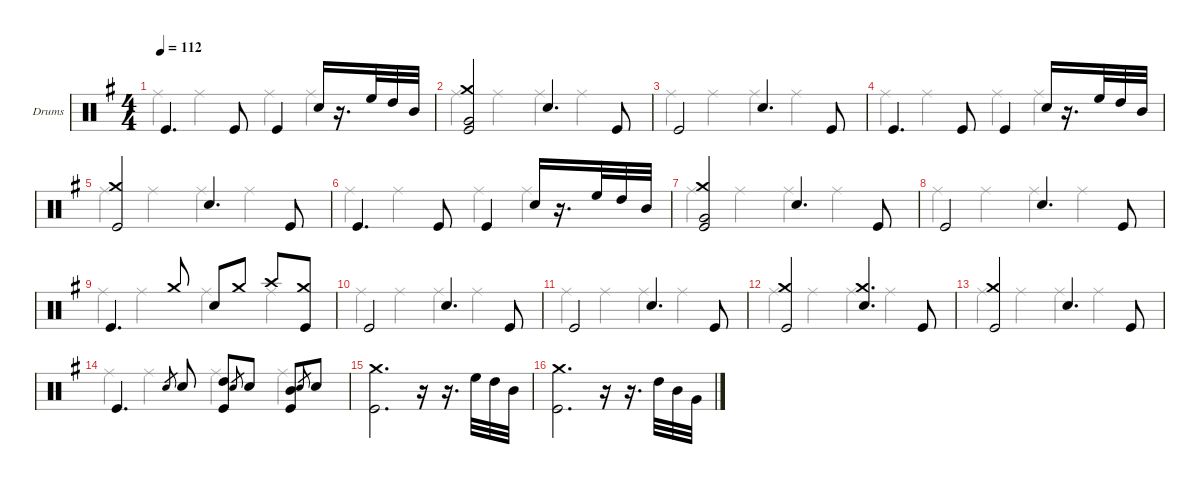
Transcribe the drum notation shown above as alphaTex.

\hideDynamics
\bracketExtendMode groupsimilarinstruments
\firstSystemTrackNameOrientation horizontal
\otherSystemsTrackNameOrientation horizontal
\track ("Drumkit" "Drums") {multiBarRest instrument percussion}
\staff {score}
\articulation defaults
\voice
\ts (4 4)
\tempo 112
\clef neutral
\ks eminor "Kick (hit)".4{d dy f} "Kick (hit)".8 "Kick (hit)".4 "Snare (hit) 2".16
r.16{d} "High Floor Tom (hit)".32 "High Tom (hit)".32 "Mid Tom (hit)".32 |
("Crash medium (hit)" "Very Low Tom (hit)" "Kick (hit)").2 "Snare (hit) 2".4{d} "Kick (hit)".8 |
"Kick (hit)".2 "Snare (hit) 2".4{d} "Kick (hit)".8 |
"Kick (hit)".4{d} "Kick (hit)".8 "Kick (hit)".4 "Snare (hit) 2".16 r.16{d} "High Floor Tom (hit)".32 "High Tom (hit)".32 "Mid Tom (hit)".32 |
("Crash medium (hit)" "Kick (hit)").2 "Snare (hit) 2".4{d} "Kick (hit)".8 |
"Kick (hit)".4{d} "Kick (hit)".8 "Kick (hit)".4 "Snare (hit) 2".16 r.16{d} "High Floor Tom (hit)".32 "High Tom (hit)".32 "Mid Tom (hit)".32 |
("Crash medium (hit)" "Very Low Tom (hit)" "Kick (hit)").2 "Snare (hit) 2".4{d} "Kick (hit)".8 |
"Kick (hit)".2 "Snare (hit) 2".4{d} "Kick (hit)".8 |
"Kick (hit)".4{d} "Crash medium (hit)".8 "Snare (hit) 2".8 "Crash medium (hit)".8 "Crash high (hit)".8 ("Crash medium (hit)" "Kick (hit)").8 |
"Kick (hit)".2 "Snare (hit) 2".4{d} "Kick (hit)".8 |
"Kick (hit)".2 "Snare (hit) 2".4{d} "Kick (hit)".8 |
("Crash medium (hit)" "Kick (hit)").2 ("Crash medium (hit)" "Snare (hit) 2").4{d} "Kick (hit)".8 |
("Crash medium (hit)" "Kick (hit)").2 "Snare (hit) 2".4{d} "Kick (hit)".8 |
"Kick (hit)".4{d} "Snare (hit) 2".8{gr dy mf} "Snare (hit) 2".8{dy f} ("High Tom (hit)" "Kick (hit)").8 "Snare (hit) 2".8{gr dy mf} "Snare (hit) 2".8{dy f} ("Mid Tom (hit)" "Kick (hit)").8 "Snare (hit) 2".8{gr dy mf} "Snare (hit) 2".8{dy f} |
("Crash medium (hit)" "Kick (hit)").2{d} r.16 r.16{d} "High Floor Tom (hit)".32 "High Tom (hit)".32 "Mid Tom (hit)".32 |
("Crash medium (hit)" "Kick (hit)").2{d} r.16 r.16{d} "High Tom (hit)".32 "Mid Tom (hit)".32 "Very Low Tom (hit)".32
\voice
\clef neutral
\ottava regular
\simile none
\ks eminor "Ride (middle)".4{dy f} "Ride (middle)".4 "Ride (middle)".4 "Ride (middle)".4
|
"Ride (middle)".4 "Ride (middle)".4 "Ride (middle)".4 "Ride (middle)".4 |
"Ride (middle)".4 "Ride (middle)".4 "Ride (middle)".4 "Ride (middle)".4 |
"Ride (middle)".4 "Ride (middle)".4 "Ride (middle)".4 "Ride (middle)".4 |
"Ride (middle)".4 "Ride (middle)".4 "Ride (middle)".4 "Ride (middle)".4 |
"Ride (middle)".4 "Ride (middle)".4 "Ride (middle)".4 "Ride (middle)".4 |
"Ride (middle)".4 "Ride (middle)".4 "Ride (middle)".4 "Ride (middle)".4 |
"Ride (middle)".4 "Ride (middle)".4 "Ride (middle)".4 "Ride (middle)".4 |
"Ride (middle)".4 "Ride (middle)".4 "Ride (middle)".4 "Ride (middle)".4 |
"Ride (middle)".4 "Ride (middle)".4 "Ride (middle)".4 "Ride (middle)".4 |
"Ride (middle)".4 "Ride (middle)".4 "Ride (middle)".4 "Ride (middle)".4 |
"Ride (middle)".4 "Ride (middle)".4 "Ride (middle)".4 "Ride (middle)".4 |
"Ride (middle)".4 "Ride (middle)".4 "Ride (middle)".4 "Ride (middle)".4 |
"Ride (middle)".4 "Ride (middle)".4 "Ride (middle)".4 "Ride (middle)".4 |
|
